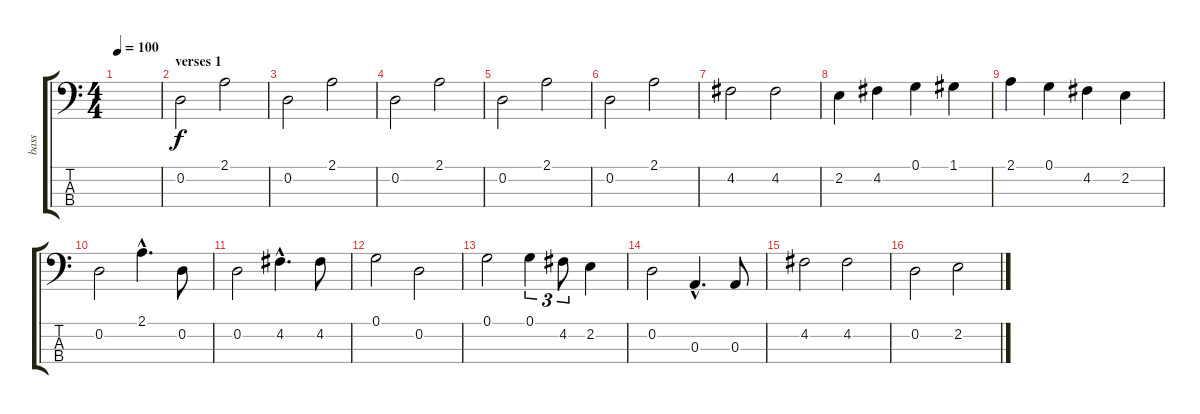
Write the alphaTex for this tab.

\track ("bass" "bass") {instrument acousticbass}
\staff {score tabs}
\tuning (G2 D2 A1 E1) {hide}
\ts (4 4)
\tempo 100
\clef f4
\ks c
|
\section ("" "verses 1")
0.2.2 2.1.2 |
0.2.2 2.1.2 |
0.2.2 2.1.2 |
0.2.2 2.1.2 |
0.2.2 2.1.2 |
4.2.2 4.2.2 |
2.2.4 4.2.4 0.1.4 1.1.4 |
2.1.4 0.1.4 4.2.4 2.2.4 |
0.2.2 2.1{hac}.4{d} 0.2.8 |
0.2.2 4.2{hac}.4{d} 4.2.8 |
0.1.2 0.2.2 |
0.1.2 0.1.4{tu (3 2)} 4.2.8{tu (3 2)} 2.2.4 |
0.2.2 0.3{hac}.4{d} 0.3.8 |
4.2.2 4.2.2 |
0.2.2 2.2.2
